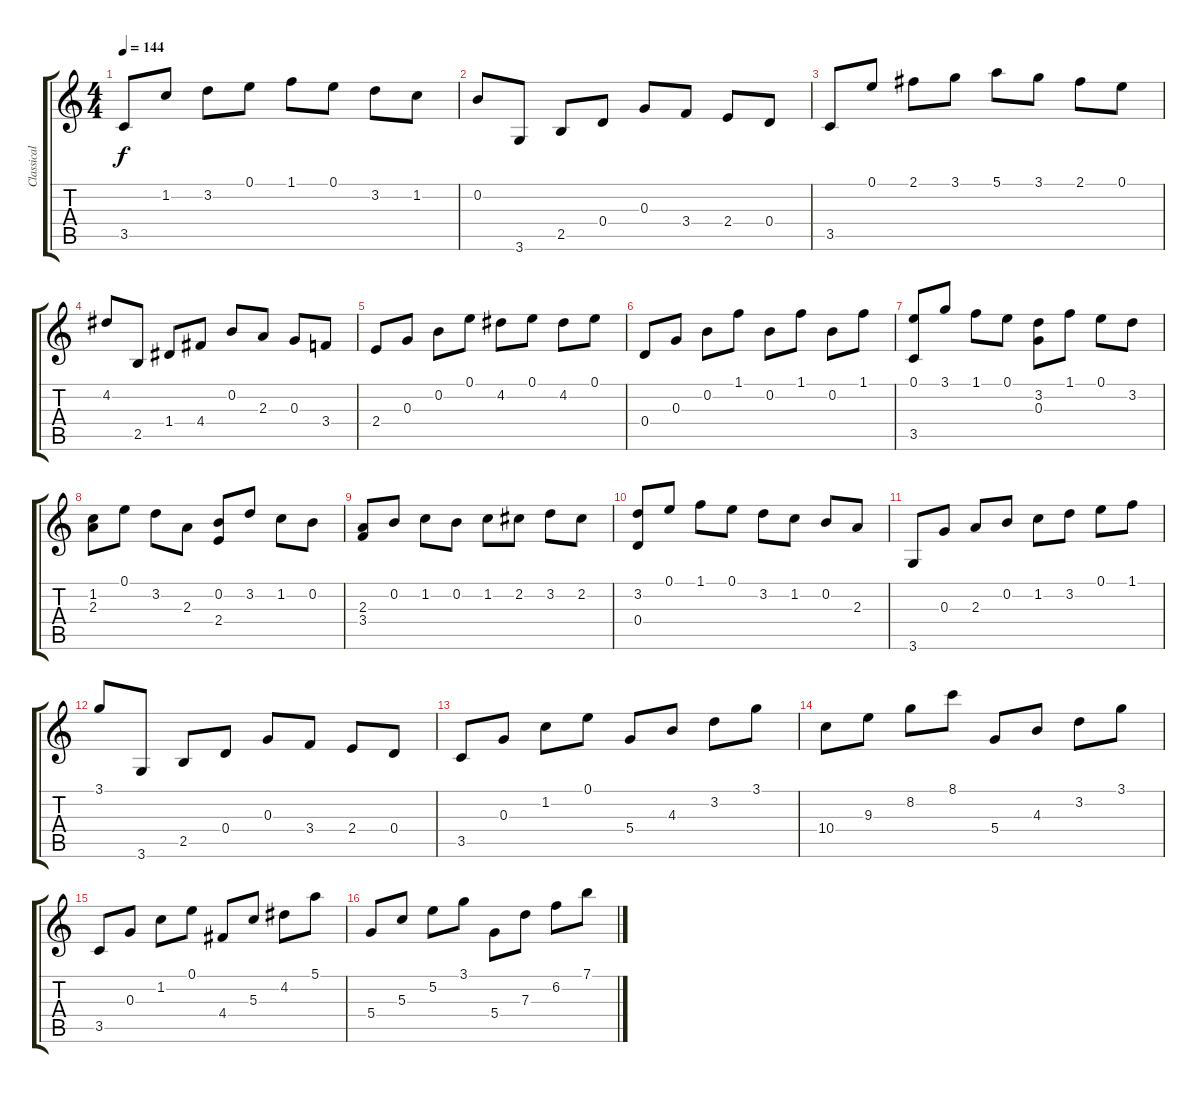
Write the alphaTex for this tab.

\track ("Classical Guitar" "Classical ") {instrument acousticguitarnylon}
\staff {score tabs}
\tuning (E4 B3 G3 D3 A2 E2) {hide}
\ts (4 4)
\tempo 144
\clef g2
\ks c
3.5.8{dy f} 1.2.8 3.2.8 0.1.8 1.1.8 0.1.8 3.2.8 1.2.8 |
0.2.8 3.6.8 2.5.8 0.4.8 0.3.8 3.4.8 2.4.8 0.4.8 |
3.5.8 0.1.8 2.1.8 3.1.8 5.1.8 3.1.8 2.1.8 0.1.8 |
4.2.8 2.5.8 1.4.8 4.4.8 0.2.8 2.3.8 0.3.8 3.4.8 |
2.4.8 0.3.8 0.2.8 0.1.8 4.2.8 0.1.8 4.2.8 0.1.8 |
0.4.8 0.3.8 0.2.8 1.1.8 0.2.8 1.1.8 0.2.8 1.1.8 |
(0.1 3.5).8 3.1.8 1.1.8 0.1.8 (3.2 0.3).8 1.1.8 0.1.8 3.2.8 |
(1.2 2.3).8 0.1.8 3.2.8 2.3.8 (0.2 2.4).8 3.2.8 1.2.8 0.2.8 |
(2.3 3.4).8 0.2.8 1.2.8 0.2.8 1.2.8 2.2.8 3.2.8 2.2.8 |
(3.2 0.4).8 0.1.8 1.1.8 0.1.8 3.2.8 1.2.8 0.2.8 2.3.8 |
3.6.8 0.3.8 2.3.8 0.2.8 1.2.8 3.2.8 0.1.8 1.1.8 |
3.1.8 3.6.8 2.5.8 0.4.8 0.3.8 3.4.8 2.4.8 0.4.8 |
3.5.8 0.3.8 1.2.8 0.1.8 5.4.8 4.3.8 3.2.8 3.1.8 |
10.4.8 9.3.8 8.2.8 8.1.8 5.4.8 4.3.8 3.2.8 3.1.8 |
3.5.8 0.3.8 1.2.8 0.1.8 4.4.8 5.3.8 4.2.8 5.1.8 |
5.4.8 5.3.8 5.2.8 3.1.8 5.4.8 7.3.8 6.2.8 7.1.8
